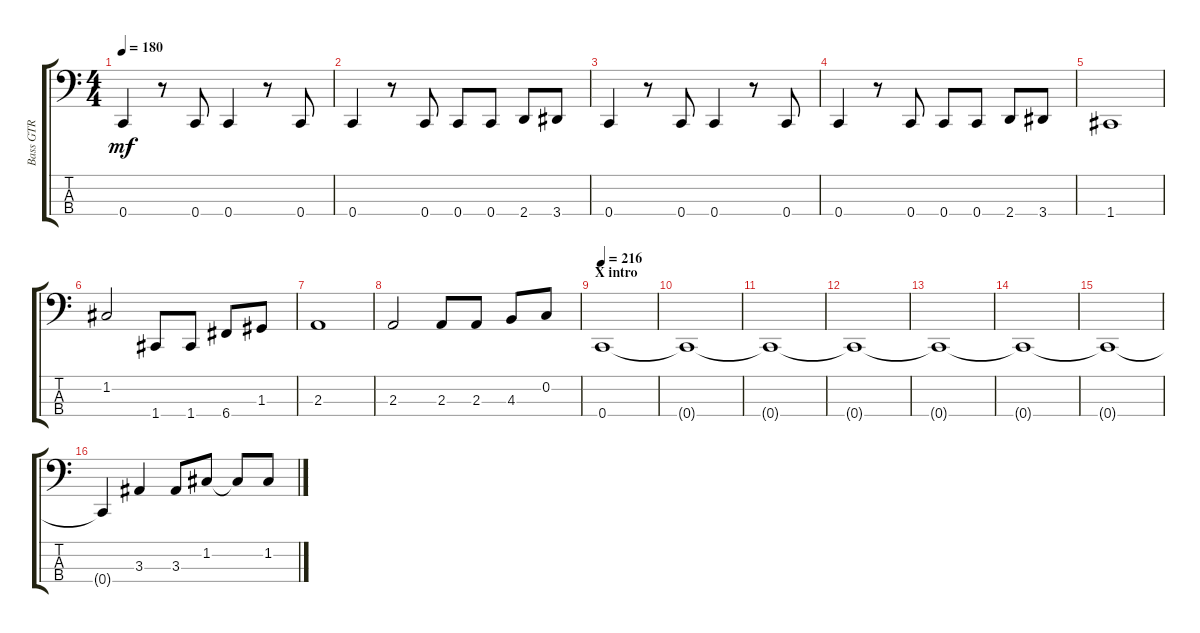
\track ("Bass GTR" "Bass GTR") {instrument electricbassfinger}
\staff {score tabs}
\tuning (F2 C2 G1 C1) {hide}
\ts (4 4)
\tempo 180
\clef f4
\ks aminor
0.4.4{dy mf} r.8 0.4.8 0.4.4 r.8 0.4.8 |
0.4.4 r.8 0.4.8 0.4.8 0.4.8 2.4.8 3.4.8 |
0.4.4 r.8 0.4.8 0.4.4 r.8 0.4.8 |
0.4.4 r.8 0.4.8 0.4.8 0.4.8 2.4.8 3.4.8 |
1.4.1 |
1.2.2 1.4.8 1.4.8 6.4.8 1.3.8 |
2.3.1 |
2.3.2 2.3.8 2.3.8 4.3.8 0.2.8 |
\section ("" "X intro")
\tempo 216
0.4.1 |
0.4{t}.1 |
0.4{t}.1 |
0.4{t}.1 |
0.4{t}.1 |
0.4{t}.1 |
0.4{t}.1 |
0.4{t}.4 3.3.4 3.3.8 1.2.8 1.2{t}.8 1.2.8
